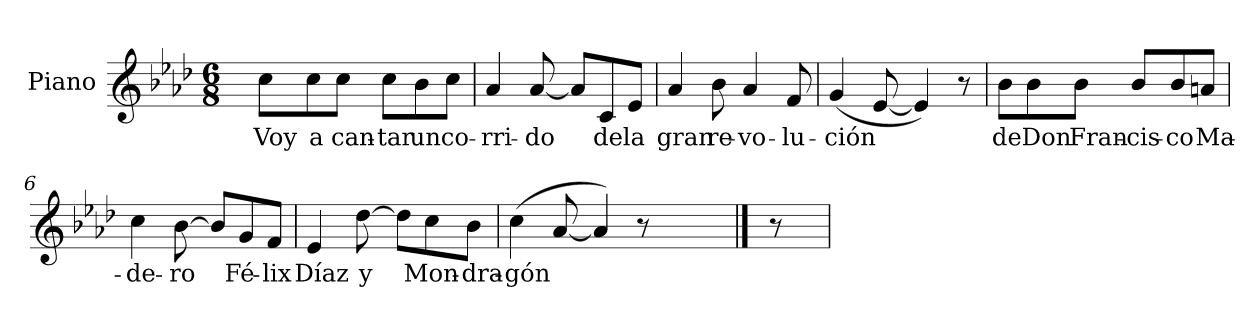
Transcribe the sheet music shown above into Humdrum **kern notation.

**kern	**text
*part1	*part1
*staff1	*staff1
*I"Piano	*
*I'Pno	*
*clefG2	*
*k[b-e-a-d-]	*
*A-:	*
*M6/8	*
=1	=1
8ryy	.
8ccL	Voy
8cc	a
8ccJ	can-
8ccL	-tar
8b-	un
8ccJ	co-
=2	=2
4a-	-rri-
[8a-	-do
8a-L]	.
8c	de
8e-J	la
=3	=3
4a-	gran
8b-	re-
4a-	-vo-
8f	-lu-
!!LO:LB:g=z
=4	=4
(<4g	-ción
[8e-	.
4e-])	.
8r	.
=5	=5
8b-L	de
8b-	Don
8b-J	Fran-
8b-L	-cis-
8b-	-co
8anJ	Ma-
=6	=6
4cc	-de-
[8b-	-ro
8b-L]	.
8g	Fé-
8fJ	-lix
=7	=7
4e-	Díaz
[8dd-	y
8dd-L]	.
8cc	Mon-
8b-J	-dra-
=8	=8
(>4cc	-gón
[8a-	.
4a-])	.
8r	.
8ryy	.
4Reyy	.
==9	==9
8r	.
=	=
*-	*-
